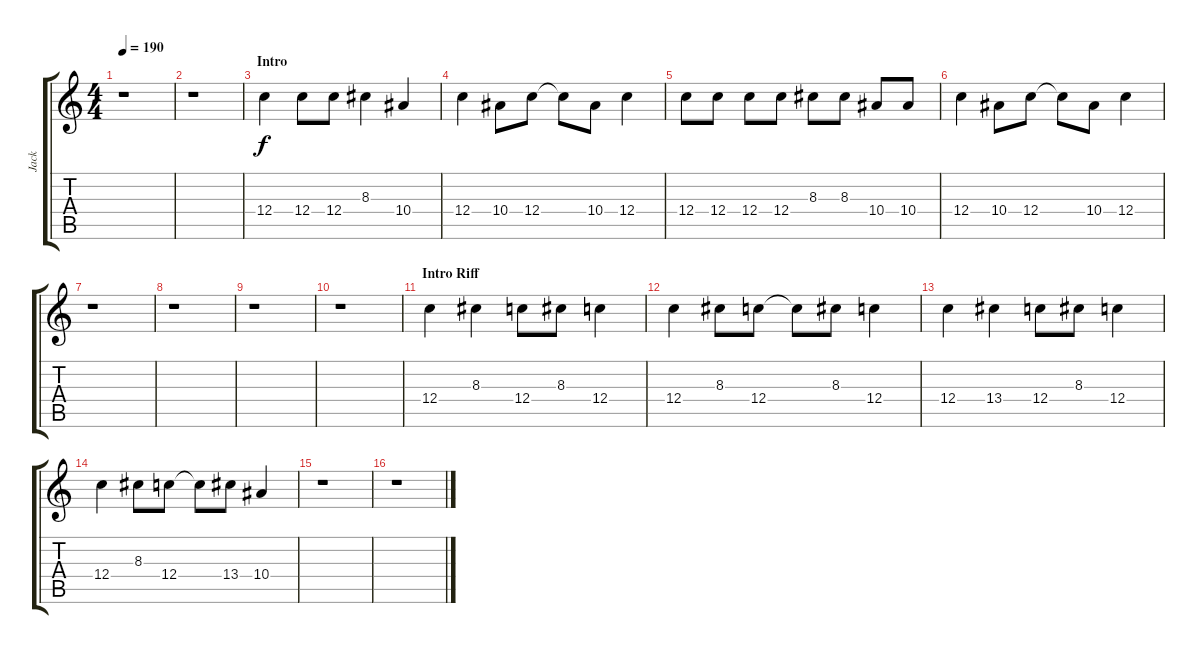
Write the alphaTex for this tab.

\track ("Jack" "Jack") {instrument overdrivenguitar}
\staff {score tabs}
\tuning (D4 A3 F3 C3 G2 C2) {hide}
\ts (4 4)
\tempo 190
\clef g2
\ks aminor
r.1{dy f instrument overdrivenguitar} |
r.1 |
\section ("" "Intro")
12.4.4 12.4.8 12.4.8 8.3.4 10.4.4 |
12.4.4 10.4.8 12.4.8 12.4{t}.8 10.4.8 12.4.4 |
12.4.8 12.4.8 12.4.8 12.4.8 8.3.8 8.3.8 10.4.8 10.4.8 |
12.4.4 10.4.8 12.4.8 12.4{t}.8 10.4.8 12.4.4 |
r.1 |
r.1 |
r.1 |
r.1 |
\section ("" "Intro Riff")
12.4.4 8.3.4 12.4.8 8.3.8 12.4.4 |
12.4.4 8.3.8 12.4.8 12.4{t}.8 8.3.8 12.4.4 |
12.4.4 13.4.4 12.4.8 8.3.8 12.4.4 |
12.4.4 8.3.8 12.4.8 12.4{t}.8 13.4.8 10.4.4 |
r.1 |
r.1
